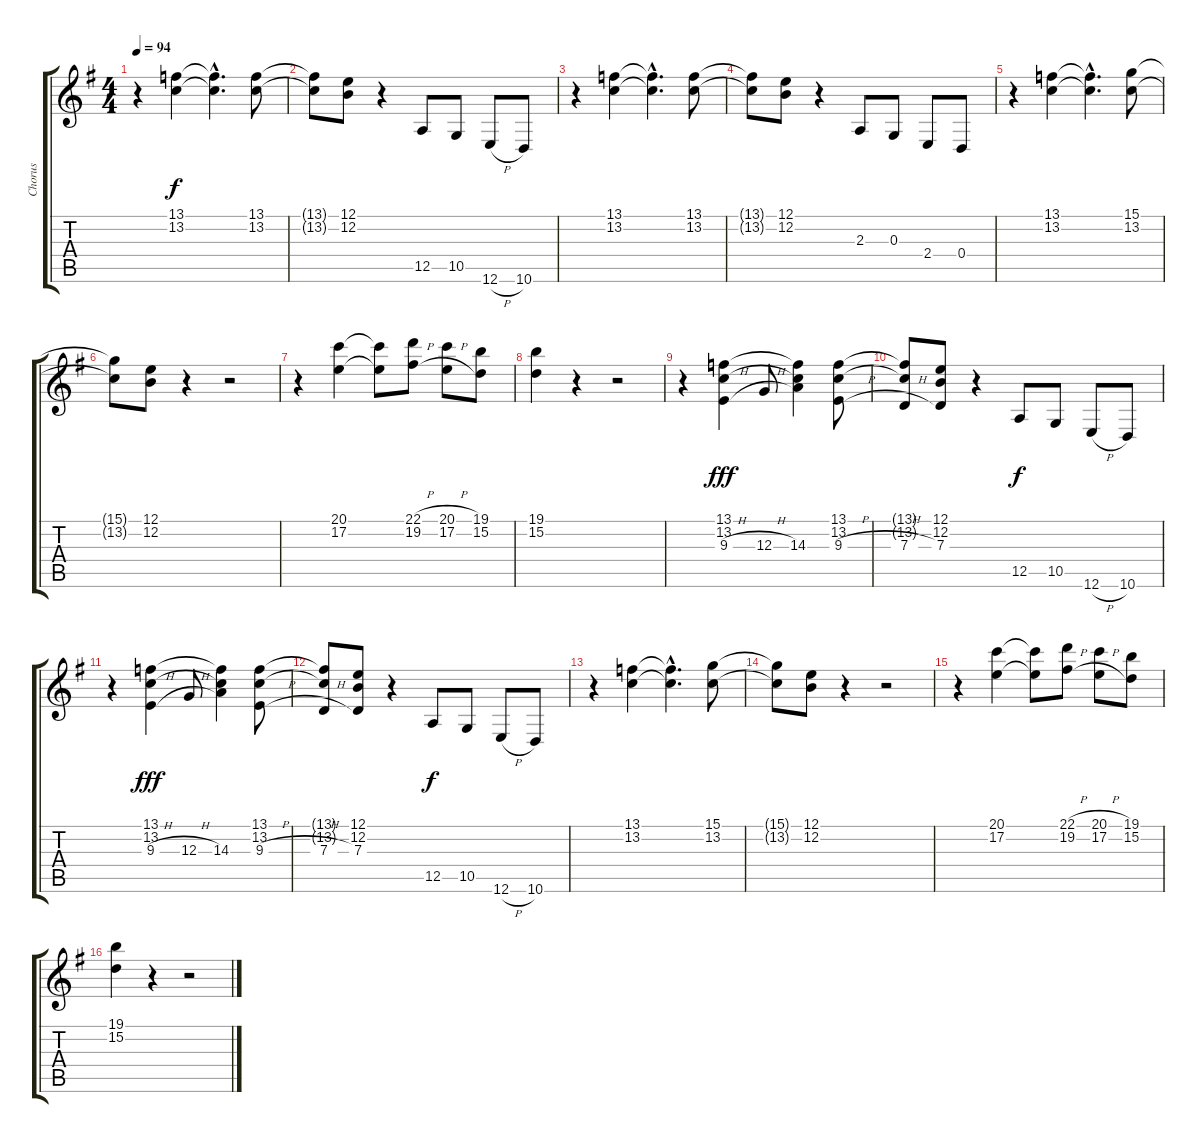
\track ("Chorus" "Chorus") {instrument synthvoice}
\staff {score tabs}
\tuning (E4 B3 G3 D3 A2 E2) {hide}
\ts (4 4)
\tempo 94
\clef g2
\ks g
r.4{dy f} (13.1 13.2).4 (13.1{hac t} 13.2{hac t}).4{d} (13.1 13.2).8 |
(13.1{t} 13.2{t}).8 (12.1 12.2).8 r.4 12.5.8 10.5.8 12.6{h}.8 10.6.8 |
r.4 (13.1 13.2).4 (13.1{hac t} 13.2{hac t}).4{d} (13.1 13.2).8 |
(13.1{t} 13.2{t}).8 (12.1 12.2).8 r.4 2.3.8 0.3.8 2.4.8 0.4.8 |
r.4 (13.1 13.2).4 (13.1{hac t} 13.2{hac t}).4{d} (15.1 13.2).8 |
(15.1{t} 13.2{t}).8 (12.1 12.2).8 r.4 r.2 |
r.4 (20.1 17.2).4 (20.1{t} 17.2{t}).8 (22.1{h} 19.2{h}).8 (20.1{h} 17.2{h}).8 (19.1 15.2).8 |
(19.1 15.2).4 r.4 r.2 |
r.4 (13.1 13.2 9.3{h}).4{dy fff} 12.3{h}.8 (13.1{t} 13.2{t} 14.3).4 (13.1 13.2 9.3{h}).8 |
(13.1{t} 13.2{t} 7.3{h}).8 (12.1 12.2 7.3).8 r.4 12.5.8{dy f} 10.5.8 12.6{h}.8 10.6.8 |
r.4 (13.1 13.2 9.3{h}).4{dy fff} 12.3{h}.8 (13.1{t} 13.2{t} 14.3).4 (13.1 13.2 9.3{h}).8 |
(13.1{t} 13.2{t} 7.3{h}).8 (12.1 12.2 7.3).8 r.4 12.5.8{dy f} 10.5.8 12.6{h}.8 10.6.8 |
r.4 (13.1 13.2).4 (13.1{hac t} 13.2{hac t}).4{d} (15.1 13.2).8 |
(15.1{t} 13.2{t}).8 (12.1 12.2).8 r.4 r.2 |
r.4 (20.1 17.2).4 (20.1{t} 17.2{t}).8 (22.1{h} 19.2{h}).8 (20.1{h} 17.2{h}).8 (19.1 15.2).8 |
(19.1 15.2).4 r.4 r.2
